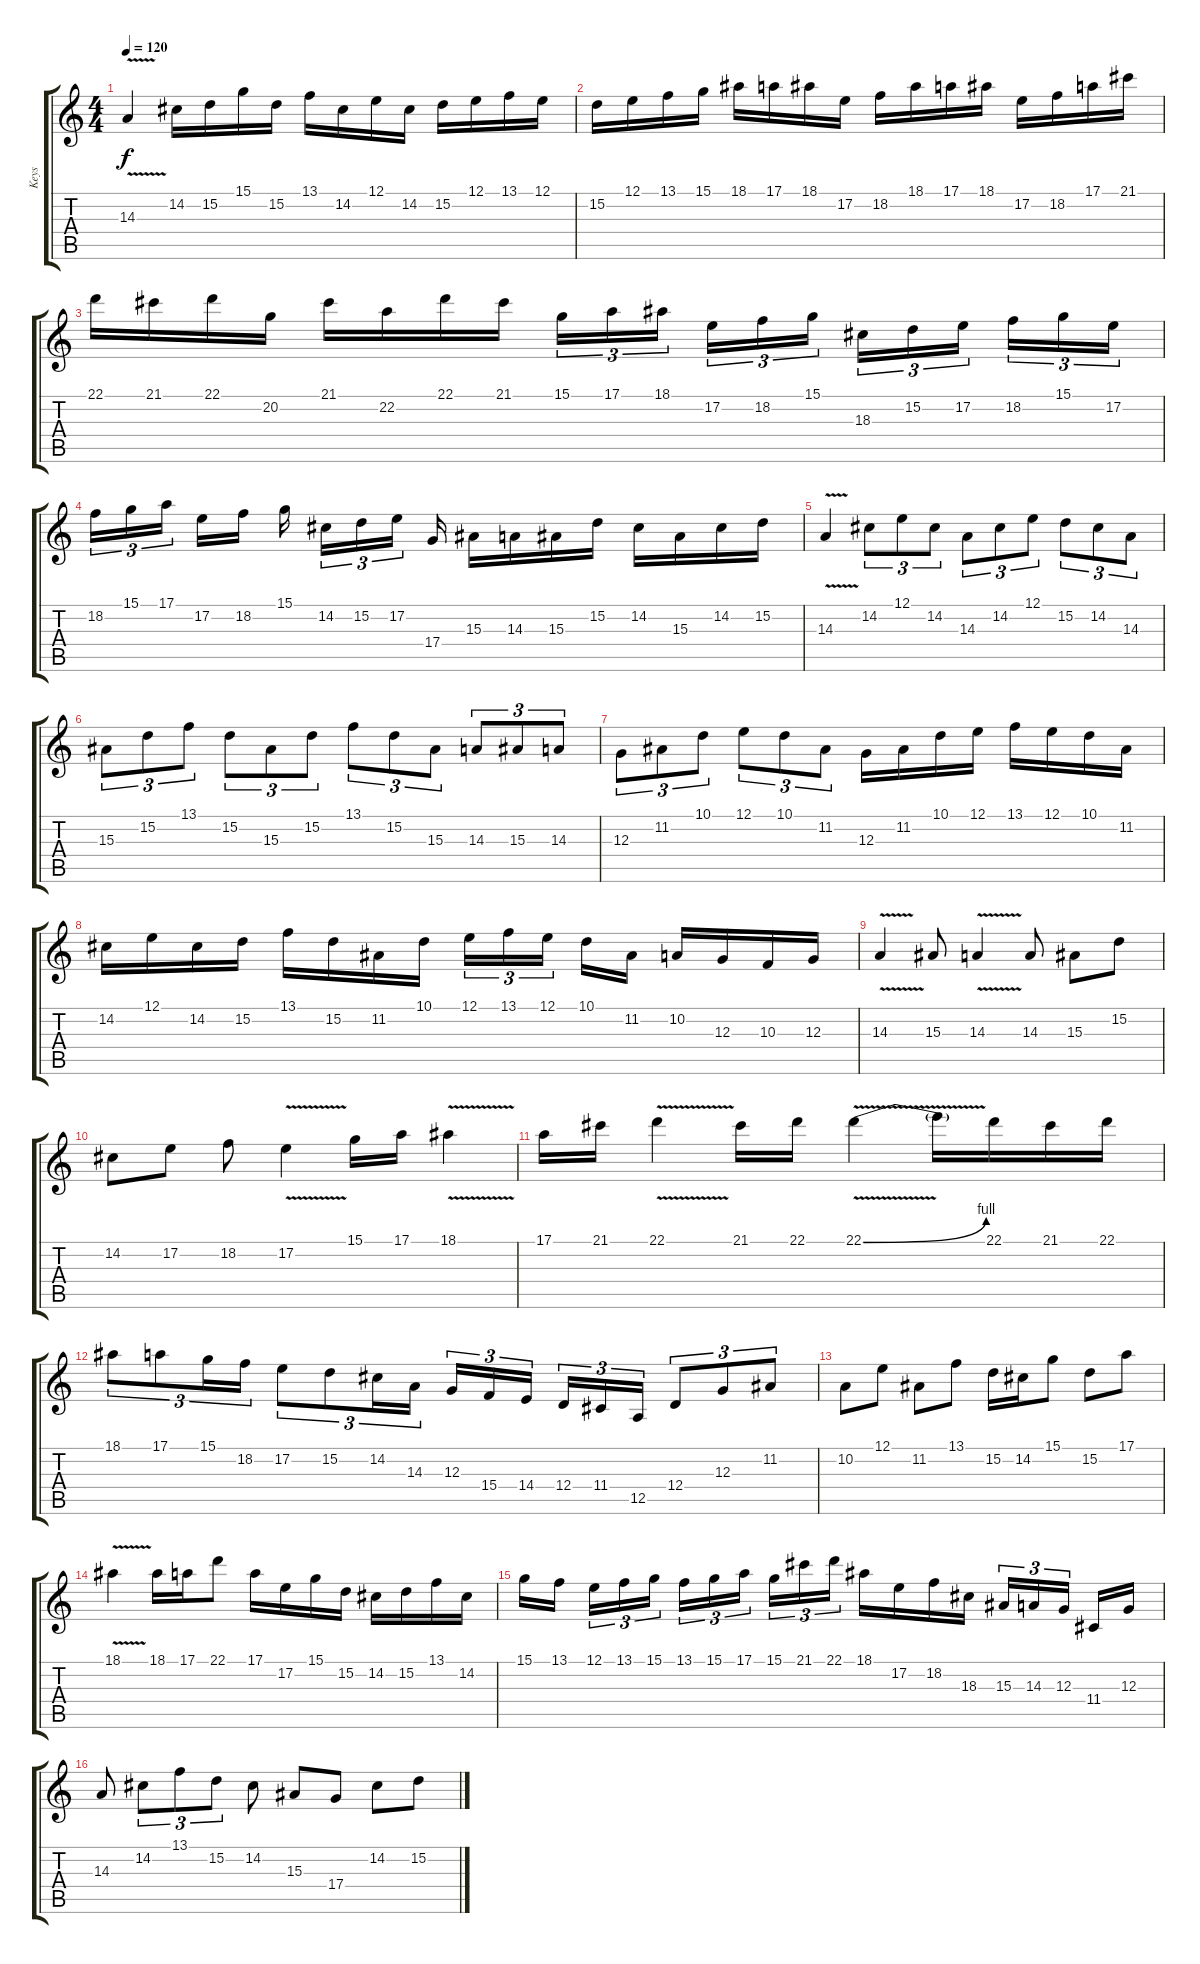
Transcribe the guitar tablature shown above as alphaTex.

\track ("Keys" "Keys") {instrument accordion}
\staff {score tabs}
\tuning (E4 B3 G3 D3 A2 E2) {hide}
\ts (4 4)
\tempo 120
\clef g2
\ks c
14.3{v}.4{dy f} 14.2.16 15.2.16 15.1.16 15.2.16 13.1.16 14.2.16 12.1.16 14.2.16 15.2.16 12.1.16 13.1.16 12.1.16 |
15.2.16 12.1.16 13.1.16 15.1.16 18.1.16 17.1.16 18.1.16 17.2.16 18.2.16 18.1.16 17.1.16 18.1.16 17.2.16 18.2.16 17.1.16 21.1.16 |
22.1.16 21.1.16 22.1.16 20.2.16 21.1.16 22.2.16 22.1.16 21.1.16 15.1.16{tu (3 2)} 17.1.16{tu (3 2)} 18.1.16{tu (3 2)} 17.2.16{tu (3 2)} 18.2.16{tu (3 2)} 15.1.16{tu (3 2)} 18.3.16{tu (3 2)} 15.2.16{tu (3 2)} 17.2.16{tu (3 2)} 18.2.16{tu (3 2)} 15.1.16{tu (3 2)} 17.2.16{tu (3 2)} |
18.2.16{tu (3 2)} 15.1.16{tu (3 2)} 17.1.16{tu (3 2)} 17.2.16 18.2.16 15.1.16 14.2.16{tu (3 2)} 15.2.16{tu (3 2)} 17.2.16{tu (3 2)} 17.4.16 15.3.16 14.3.16 15.3.16 15.2.16 14.2.16 15.3.16 14.2.16 15.2.16 |
14.3{v}.4 14.2.8{tu (3 2)} 12.1.8{tu (3 2)} 14.2.8{tu (3 2)} 14.3.8{tu (3 2)} 14.2.8{tu (3 2)} 12.1.8{tu (3 2)} 15.2.8{tu (3 2)} 14.2.8{tu (3 2)} 14.3.8{tu (3 2)} |
15.3.8{tu (3 2)} 15.2.8{tu (3 2)} 13.1.8{tu (3 2)} 15.2.8{tu (3 2)} 15.3.8{tu (3 2)} 15.2.8{tu (3 2)} 13.1.8{tu (3 2)} 15.2.8{tu (3 2)} 15.3.8{tu (3 2)} 14.3.8{tu (3 2)} 15.3.8{tu (3 2)} 14.3.8{tu (3 2)} |
12.3.8{tu (3 2)} 11.2.8{tu (3 2)} 10.1.8{tu (3 2)} 12.1.8{tu (3 2)} 10.1.8{tu (3 2)} 11.2.8{tu (3 2)} 12.3.16 11.2.16 10.1.16 12.1.16 13.1.16 12.1.16 10.1.16 11.2.16 |
14.2.16 12.1.16 14.2.16 15.2.16 13.1.16 15.2.16 11.2.16 10.1.16 12.1.16{tu (3 2)} 13.1.16{tu (3 2)} 12.1.16{tu (3 2)} 10.1.16 11.2.16 10.2.16 12.3.16 10.3.16 12.3.16 |
14.3{v}.4 15.3.8 14.3{v}.4 14.3.8 15.3.8 15.2.8 |
14.2.8 17.2.8 18.2.8 17.2{v}.4 15.1.16 17.1.16 18.1{v}.4 |
17.1.16 21.1.16 22.1{v}.4 21.1.16 22.1.16 22.1{be (bend 0 0 60 4) v}.4 22.1{t}.16 22.1.16 21.1.16 22.1.16 |
18.1.8{tu (3 2)} 17.1.8{tu (3 2)} 15.1.16{tu (3 2)} 18.2.16{tu (3 2)} 17.2.8{tu (3 2)} 15.2.8{tu (3 2)} 14.2.16{tu (3 2)} 14.3.16{tu (3 2)} 12.3.16{tu (3 2)} 15.4.16{tu (3 2)} 14.4.16{tu (3 2)} 12.4.16{tu (3 2)} 11.4.16{tu (3 2)} 12.5.16{tu (3 2)} 12.4.8{tu (3 2)} 12.3.8{tu (3 2)} 11.2.8{tu (3 2)} |
10.2.8 12.1.8 11.2.8 13.1.8 15.2.16 14.2.16 15.1.8 15.2.8 17.1.8 |
18.1{v}.4 18.1.16 17.1.16 22.1.8 17.1.16 17.2.16 15.1.16 15.2.16 14.2.16 15.2.16 13.1.16 14.2.16 |
15.1.16 13.1.16 12.1.16{tu (3 2)} 13.1.16{tu (3 2)} 15.1.16{tu (3 2)} 13.1.16{tu (3 2)} 15.1.16{tu (3 2)} 17.1.16{tu (3 2)} 15.1.16{tu (3 2)} 21.1.16{tu (3 2)} 22.1.16{tu (3 2)} 18.1.16 17.2.16 18.2.16 18.3.16 15.3.16{tu (3 2)} 14.3.16{tu (3 2)} 12.3.16{tu (3 2)} 11.4.16 12.3.16 |
14.3.8 14.2.8{tu (3 2)} 13.1.8{tu (3 2)} 15.2.8{tu (3 2)} 14.2.8 15.3.8 17.4.8 14.2.8 15.2.8
